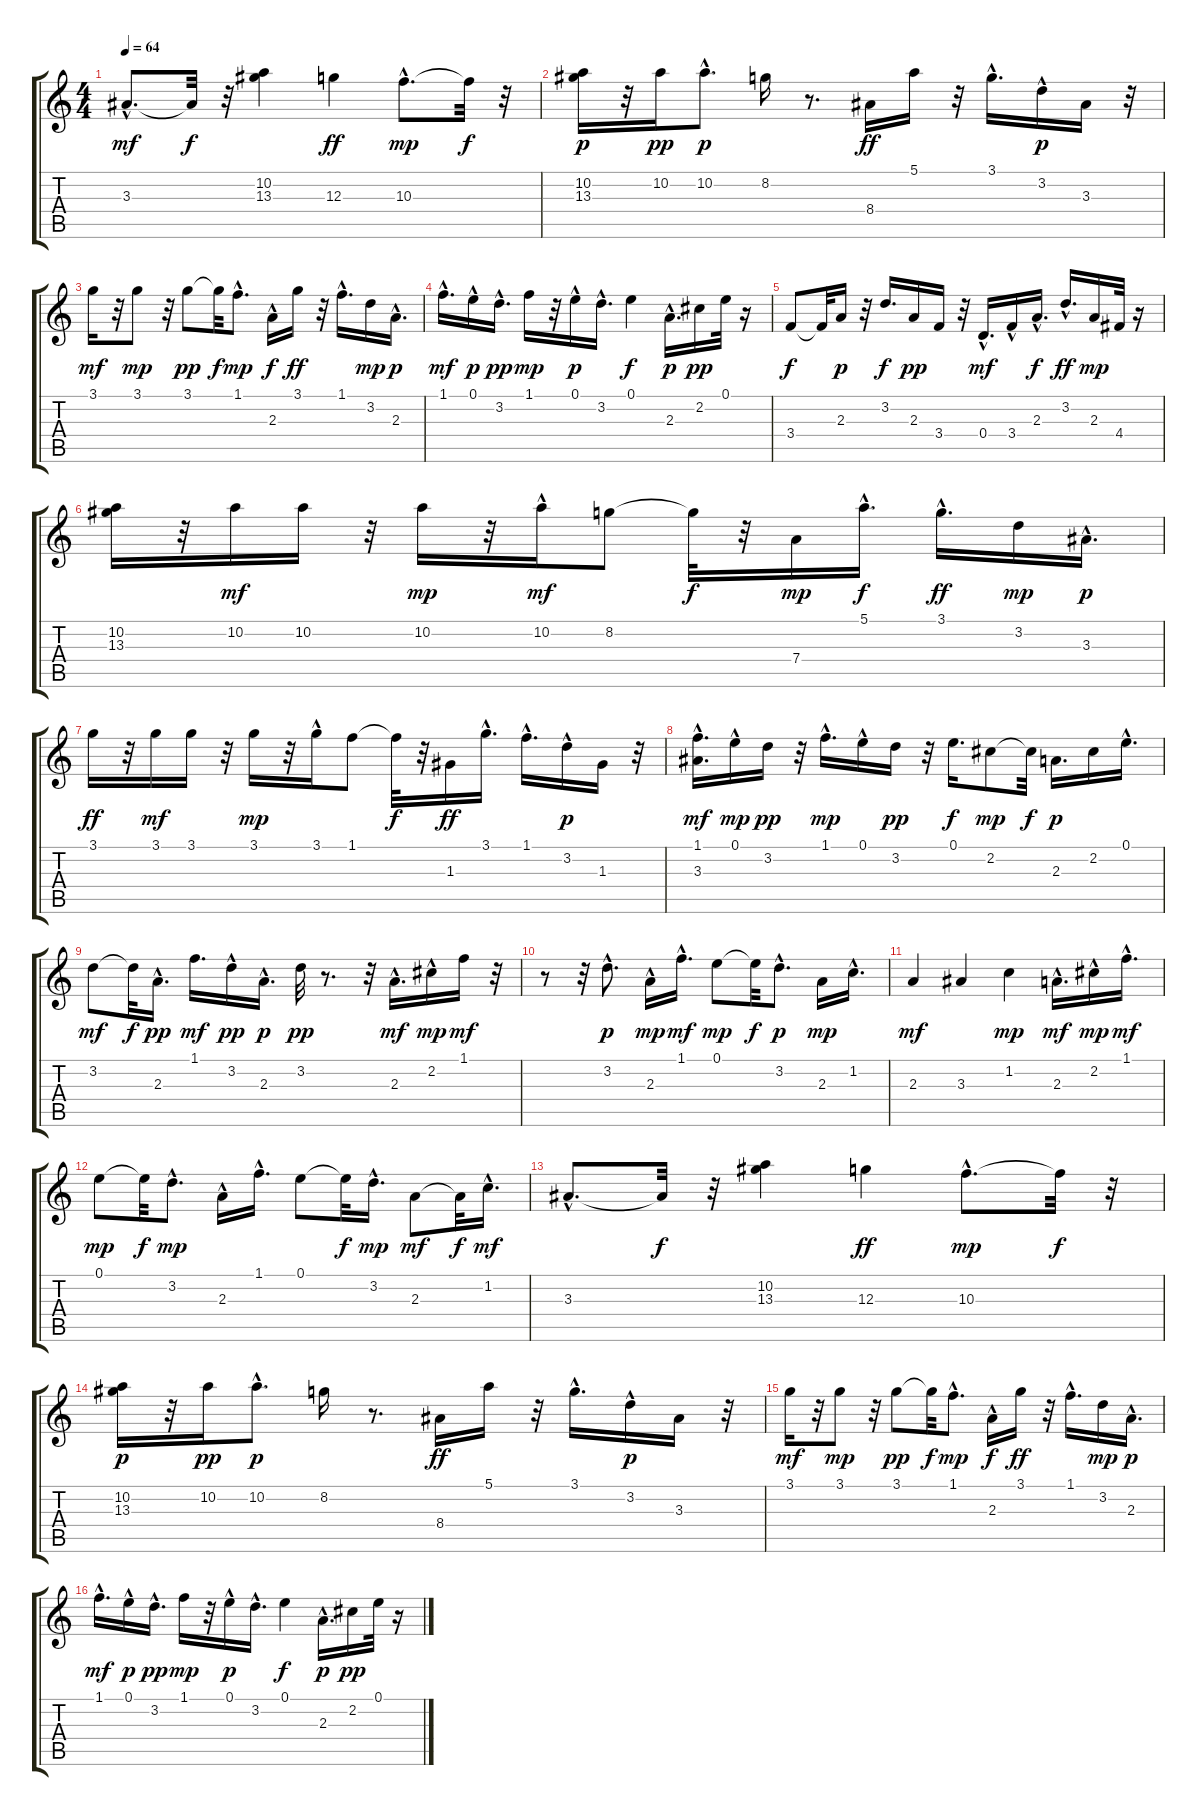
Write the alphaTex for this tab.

\track "" {instrument electricguitarjazz}
\staff {score tabs}
\tuning (E4 B3 G3 D3 A2 E2) {hide}
\ts (4 4)
\tempo 64
\clef g2
\ks c
3.3{hac}.8{d dy mf} 3.3{t}.32{dy f} r.32 (10.2 13.3).4 12.3.4{dy ff} 10.3{hac}.8{d dy mp} 10.3{t}.32{dy f} r.32 |
(10.2 13.3).16{dy p} r.32 10.2.16{dy pp} 10.2{hac}.8{d dy p} 8.2.16 r.8{d} 8.4.16{dy ff} 5.1.16 r.32 3.1{hac}.16{d} 3.2{hac}.16{dy p} 3.3.16 r.32 |
3.1.16{dy mf} r.32 3.1.8{dy mp} r.32 3.1.8{dy pp} 3.1{t}.32{dy f} 1.1{hac}.8{d dy mp} 2.3{hac}.16{dy f} 3.1.16{dy ff} r.32 1.1{hac}.16{d} 3.2.16{dy mp} 2.3{hac}.16{d dy p} |
1.1{hac}.16{d dy mf} 0.1{hac}.16{dy p} 3.2{hac}.16{d dy pp} 1.1.16{dy mp} r.32 0.1{hac}.16{dy p} 3.2{hac}.16{d} 0.1.4{dy f} 2.3{hac}.16{d dy p} 2.2.16{dy pp} 0.1.32 r.16 |
3.4.8{dy f} 3.4{t}.32 2.3.16{dy p} r.32 3.2.16{d dy f} 2.3.16{dy pp} 3.4.16 r.32 0.4{hac}.16{d dy mf} 3.4{hac}.16 2.3{hac}.16{d dy f} 3.2{hac}.16{d dy ff} 2.3.16{dy mp} 4.4.32 r.16 |
(10.2 13.3).16 r.32 10.2.16{dy mf} 10.2.16 r.32 10.2.16{dy mp} r.32 10.2{hac}.16{dy mf} 8.2.8 8.2{t}.32{dy f} r.32 7.4.16{dy mp} 5.1{hac}.16{d dy f} 3.1{hac}.16{d dy ff} 3.2.16{dy mp} 3.3{hac}.16{d dy p} |
3.1.16{dy ff} r.32 3.1.16{dy mf} 3.1.16 r.32 3.1.16{dy mp} r.32 3.1{hac}.16 1.1.8 1.1{t}.32{dy f} r.32 1.3.16{dy ff} 3.1{hac}.16{d} 1.1{hac}.16{d} 3.2{hac}.16{dy p} 1.3.16 r.32 |
(1.1{hac} 3.3).16{d dy mf} 0.1{hac}.16{dy mp} 3.2.16{dy pp} r.32 1.1{hac}.16{d dy mp} 0.1{hac}.16 3.2.16{dy pp} r.32 0.1.16{d dy f} 2.2.8{dy mp} 2.2{t}.32{dy f} 2.3.16{d dy p} 2.2.16 0.1{hac}.16{d} |
3.2.8{dy mf} 3.2{t}.32{dy f} 2.3{hac}.16{d dy pp} 1.1.16{d dy mf} 3.2{hac}.16{dy pp} 2.3{hac}.16{d dy p} 3.2.32{dy pp} r.8{d} r.32 2.3{hac}.16{d dy mf} 2.2{hac}.16{dy mp} 1.1.16{dy mf} r.32 |
r.8 r.32 3.2{hac}.8{d dy p} 2.3{hac}.16{dy mp} 1.1{hac}.16{d dy mf} 0.1.8{dy mp} 0.1{t}.32{dy f} 3.2{hac}.8{d dy p} 2.3.16{dy mp} 1.2{hac}.16{d} |
2.3.4{dy mf} 3.3.4 1.2.4{dy mp} 2.3{hac}.16{d dy mf} 2.2{hac}.16{dy mp} 1.1{hac}.16{d dy mf} |
0.1.8{dy mp} 0.1{t}.32{dy f} 3.2{hac}.8{d dy mp} 2.3{hac}.16 1.1{hac}.16{d} 0.1.8 0.1{t}.32{dy f} 3.2{hac}.16{d dy mp} 2.3.8{dy mf} 2.3{t}.32{dy f} 1.2{hac}.16{d dy mf} |
3.3{hac}.8{d} 3.3{t}.32{dy f} r.32 (10.2 13.3).4 12.3.4{dy ff} 10.3{hac}.8{d dy mp} 10.3{t}.32{dy f} r.32 |
(10.2 13.3).16{dy p} r.32 10.2.16{dy pp} 10.2{hac}.8{d dy p} 8.2.16 r.8{d} 8.4.16{dy ff} 5.1.16 r.32 3.1{hac}.16{d} 3.2{hac}.16{dy p} 3.3.16 r.32 |
3.1.16{dy mf} r.32 3.1.8{dy mp} r.32 3.1.8{dy pp} 3.1{t}.32{dy f} 1.1{hac}.8{d dy mp} 2.3{hac}.16{dy f} 3.1.16{dy ff} r.32 1.1{hac}.16{d} 3.2.16{dy mp} 2.3{hac}.16{d dy p} |
1.1{hac}.16{d dy mf} 0.1{hac}.16{dy p} 3.2{hac}.16{d dy pp} 1.1.16{dy mp} r.32 0.1{hac}.16{dy p} 3.2{hac}.16{d} 0.1.4{dy f} 2.3{hac}.16{d dy p} 2.2.16{dy pp} 0.1.32 r.16
